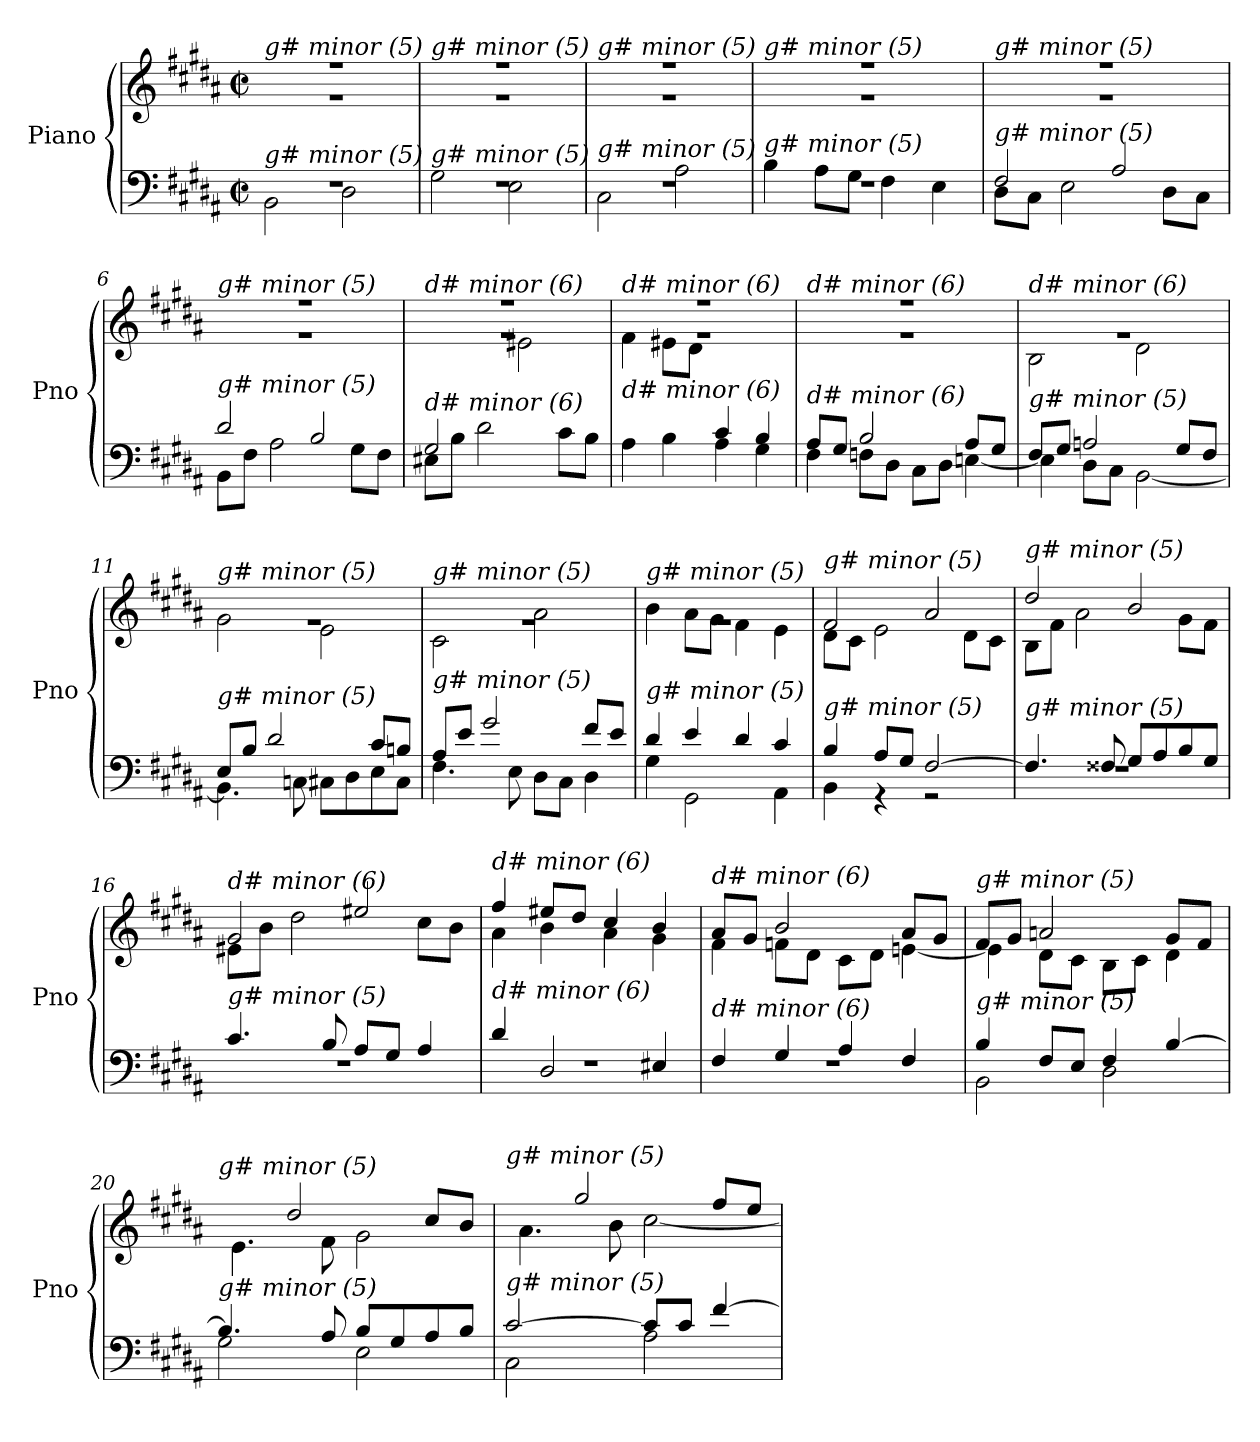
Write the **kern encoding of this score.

**kern	**kern
*part1	*part1
*staff2	*staff1
*I"Piano	*
*I'Pno	*
*clefF4	*clefG2
*k[f#c#g#d#a#]	*k[f#c#g#d#a#]
*M2/2	*M2/2
*met(c|)	*met(c|)
=1	=1
*^	*^
!	!	!LO:TX:i:t=g# minor (5)	!
!LO:TX:i:t=g# minor (5)	!	!	!
1rF	2BB\	1rg	1rff
.	2D#\	.	.
=2	=2	=2	=2
!	!	!LO:TX:i:t=g# minor (5)	!
!LO:TX:i:t=g# minor (5)	!	!	!
1rF	2G#\	1rg	1rff
.	2E\	.	.
=3	=3	=3	=3
!	!	!LO:TX:i:t=g# minor (5)	!
!LO:TX:i:t=g# minor (5)	!	!	!
1rF	2C#\	1rg	1rff
.	2A#\	.	.
=4	=4	=4	=4
!	!	!LO:TX:i:t=g# minor (5)	!
!LO:TX:i:t=g# minor (5)	!	!	!
1rF	4B\	1rg	1rff
.	8A#\L	.	.
.	8G#\J	.	.
.	4F#\	.	.
.	4E\	.	.
=5	=5	=5	=5
!	!	!LO:TX:i:t=g# minor (5)	!
!LO:TX:i:t=g# minor (5)	!	!	!
2F#/	8D#\L	1rg	1rff
.	8C#\J	.	.
.	2E\	.	.
2A#/	.	.	.
.	8D#\L	.	.
.	8C#\J	.	.
=6	=6	=6	=6
!	!	!LO:TX:i:t=g# minor (5)	!
!LO:TX:i:t=g# minor (5)	!	!	!
2d#/	8BB\L	1rg	1rff
.	8F#\J	.	.
.	2A#\	.	.
2B/	.	.	.
.	8G#\L	.	.
.	8F#\J	.	.
!!LO:LB:g=z
=7	=7	=7	=7
*	*	*	*^
!	!	!LO:TX:i:t=d# minor (6)	!	!
!LO:TX:i:t=d# minor (6)	!	!	!	!
2G#/	8E#X\L	1rg	1rff	2ryy
.	8B\J	.	.	.
.	2d#\	.	.	.
2ryy	.	.	.	2e#X\
.	8c#\L	.	.	.
.	8B\J	.	.	.
=8	=8	=8	=8	=8
!	!	!LO:TX:i:t=d# minor (6)	!	!
!LO:TX:i:t=d# minor (6)	!	!	!	!
2ryy	4A#\	1rg	1rff	4f#\
.	4B\	.	.	8e#X\L
.	.	.	.	8d#\J
4c#/	4A#\	.	.	2ryy
4B/	4G#\	.	.	.
*	*	*	*v	*v
=9	=9	=9	=9
!	!	!LO:TX:i:t=d# minor (6)	!
!LO:TX:i:t=d# minor (6)	!	!	!
8A#/L	4F#\	1rg	1rff
8G#/J	.	.	.
2B/	8Fni\L	.	.
.	8D#\J	.	.
.	8C#\L	.	.
.	8D#\J	.	.
8A#/L	[4En\	.	.
8G#/J	.	.	.
=10	=10	=10	=10
!	!	!LO:TX:i:t=d# minor (6)	!
!LO:TX:i:t=g# minor (5)	!	!	!
8F#/L	4E\]	1rg	2B\
8G#/J	.	.	.
2An/	8D#\L	.	.
.	8C#\J	.	.
.	[2BB\	.	2d#\
8G#/L	.	.	.
8F#/J	.	.	.
=11	=11	=11	=11
!	!	!LO:TX:i:t=g# minor (5)	!
!LO:TX:i:t=g# minor (5)	!	!	!
8E/L	4.BB\]	1rg	2g#\
8B/J	.	.	.
2d#/	.	.	.
.	8Cni\	.	.
.	8C#\L	.	2e\
.	8D#\	.	.
8c#/L	8E\	.	.
8Bn/J	8C#\J	.	.
!!LO:LB:g=z	!!
=12	=12	=12	=12
!	!	!LO:TX:i:t=g# minor (5)	!
!LO:TX:i:t=g# minor (5)	!	!	!
8A#/L	4.F#\	1rg	2c#\
8e/J	.	.	.
2g#/	.	.	.
.	8E\	.	.
.	8D#\L	.	2a#\
.	8C#\J	.	.
8f#/L	4D#\	.	.
8e/J	.	.	.
=13	=13	=13	=13
!	!	!LO:TX:i:t=g# minor (5)	!
!LO:TX:i:t=g# minor (5)	!	!	!
4d#/	4G#\	1rg	4b\
4e/	2GG#\	.	8a#\L
.	.	.	8g#\J
4d#/	.	.	4f#\
4c#/	4AA#\	.	4e\
=14	=14	=14	=14
!	!	!LO:TX:i:t=g# minor (5)	!
!LO:TX:i:t=g# minor (5)	!	!	!
4B/	4BB\	2f#/	8d#\L
.	.	.	8c#\J
8A#/L	4r	.	2e\
8G#/J	.	.	.
[2F#/	2r	2a#/	.
.	.	.	8d#\L
.	.	.	8c#\J
=15	=15	=15	=15
!	!	!LO:TX:i:t=g# minor (5)	!
!LO:TX:i:t=g# minor (5)	!	!	!
4.F#/]	1rF	2dd#/	8B\L
.	.	.	8f#\J
.	.	.	2a#\
8F##X/	.	.	.
8G#/L	.	2b/	.
8A#/	.	.	.
8B/	.	.	8g#\L
8G#/J	.	.	8f#\J
=16	=16	=16	=16
!	!	!LO:TX:i:t=d# minor (6)	!
!LO:TX:i:t=g# minor (5)	!	!	!
4.c#/	1rF	2g#/	8e#X\L
.	.	.	8b\J
.	.	.	2dd#\
8B/	.	.	.
8A#/L	.	2ee#X/	.
8G#/J	.	.	.
4A#/	.	.	8cc#\L
.	.	.	8b\J
!!LO:LB:g=z	!!
=17	=17	=17	=17
!	!	!LO:TX:i:t=d# minor (6)	!
!LO:TX:i:t=d# minor (6)	!	!	!
4d#/	1rF	4ff#/	4a#\
2D#/	.	8ee#X/L	4b\
.	.	8dd#/J	.
.	.	4cc#/	4a#\
4E#X/	.	4b/	4g#\
=18	=18	=18	=18
!	!	!LO:TX:i:t=d# minor (6)	!
!LO:TX:i:t=d# minor (6)	!	!	!
4F#/	1rF	8a#/L	4f#\
.	.	8g#/J	.
4G#/	.	2b/	8fni\L
.	.	.	8d#\J
4A#/	.	.	8c#\L
.	.	.	8d#\J
4F#/	.	8a#/L	[4en\
.	.	8g#/J	.
=19	=19	=19	=19
!	!	!LO:TX:i:t=g# minor (5)	!
!LO:TX:i:t=g# minor (5)	!	!	!
4B/	2BB\	8f#/L	4e\]
.	.	8g#/J	.
8F#/L	.	2an/	8d#\L
8E/J	.	.	8c#\J
4F#/	2D#\	.	8B\L
.	.	.	8c#\J
[4B/	.	8g#/L	4d#\
.	.	8f#/J	.
=20	=20	=20	=20
!	!	!LO:TX:i:t=g# minor (5)	!
!LO:TX:i:t=g# minor (5)	!	!	!
4.B/]	2G#\	8e/Lyy	4.e\
.	.	8b/J	.
.	.	2dd#/	.
8A#/	.	.	8f#\
8B/L	2E\	.	2g#\
8G#/	.	.	.
8A#/	.	8cc#/L	.
8B/J	.	8b/J	.
=21	=21	=21	=21
!	!	!LO:TX:i:t=g# minor (5)	!
!LO:TX:i:t=g# minor (5)	!	!	!
[2c#/	2C#\	8a#/Lyy	4.a#\
.	.	8ee/J	.
.	.	2gg#/	.
.	.	.	8b\
8c#/L]	2A#\	.	[2cc#\
8c#/J	.	.	.
[4f#/	.	8ff#/L	.
.	.	8ee/J	.
*v	*v	*	*
*	*v	*v
=	=
*-	*-
